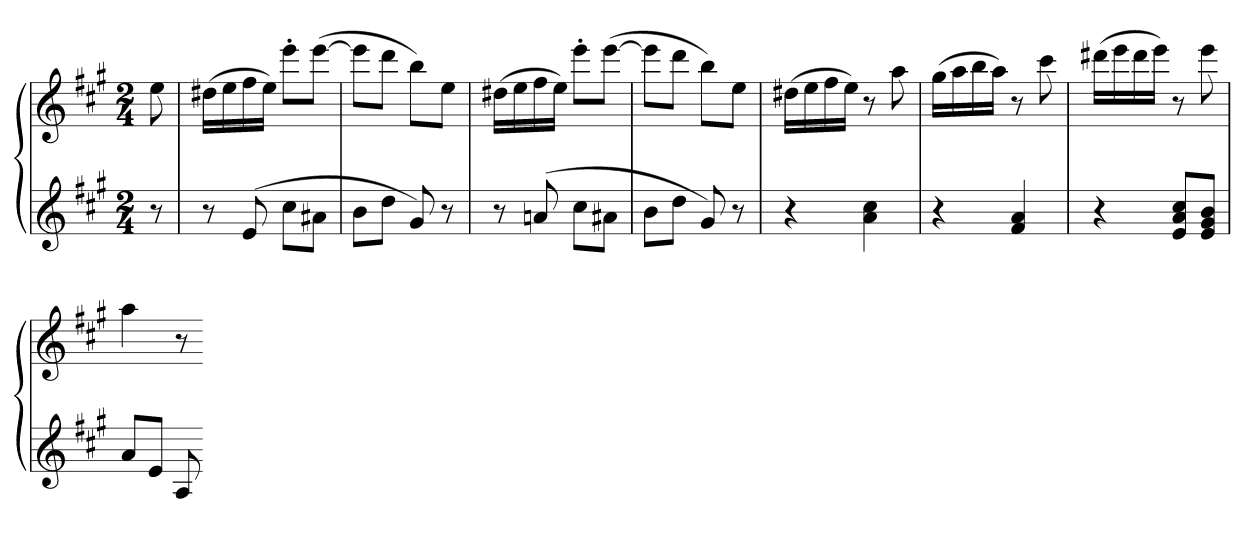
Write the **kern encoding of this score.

**kern	**kern
*part1	*part1
*staff2	*staff1
*clefG2	*clefG2
*k[f#c#g#]	*k[f#c#g#]
*A:	*A:
*M2/4	*M2/4
=	=
8r	8ee
=	=
8r	(16dd#XLL
.	16ee
(8e	16ff#
.	16eeJJ)
8cc#L	8eee'L
8a#XJ	([8eeeJ
=	=
8bL	8eeeL]
8ddJ	8dddJ
8g#)	8bbL)
8r	8eeJ
=	=
8r	(16dd#XLL
.	16ee
(8an	16ff#
.	16eeJJ)
8cc#L	8eee'L
8a#XJ	([8eeeJ
=	=
8bL	8eeeL]
8ddJ	8dddJ
8g#)	8bbL)
8r	8eeJ
=	=
4r	(16dd#XLL
.	16ee
.	16ff#
.	16eeJJ)
4a 4cc#	8r
.	8aa
=	=
4r	(16gg#LL
.	16aa
.	16bb
.	16aaJJ)
4f# 4a	8r
.	8ccc#
=	=
4r	(16ddd#XLL
.	16eee
.	16ddd#
.	16eeeJJ)
8e 8a 8cc#L	8r
8e 8g# 8bJ	8eee
=	=
8aL	4aa
8eJ	.
8A	8r
=-	=-
*-	*-
